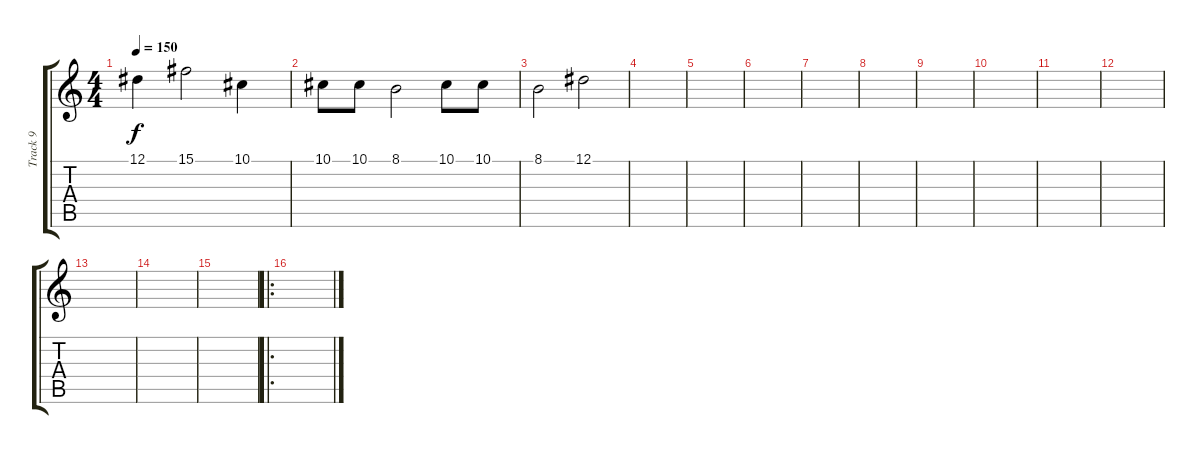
\track ("Track 9" "Track 9") {instrument acousticgrandpiano}
\staff {score tabs}
\tuning (Eb4 Bb3 Gb3 Db3 Ab2 Eb2) {hide}
\ts (4 4)
\tempo 150
\clef g2
\ks c
12.1{t}.4{dy f} 15.1.2 10.1.4 |
10.1.8 10.1.8 8.1.2 10.1.8 10.1.8 |
8.1.2 12.1.2 |
|
|
|
|
|
|
|
|
|
|
|
|
\ro
